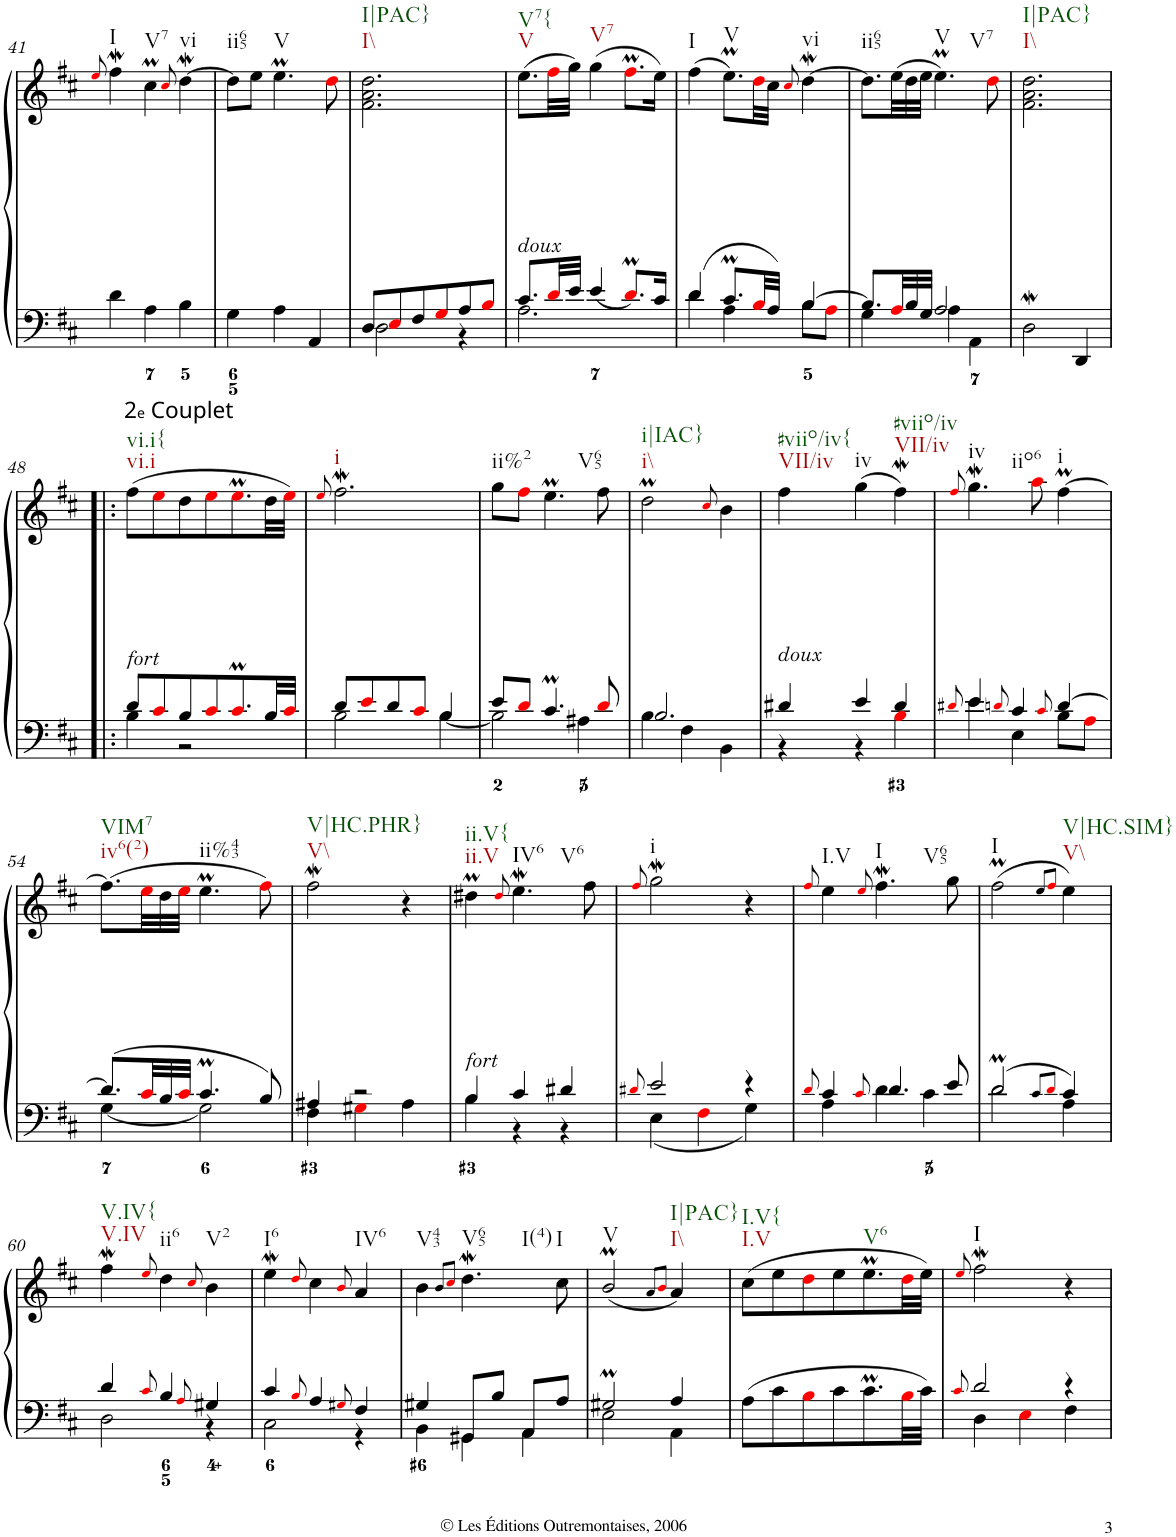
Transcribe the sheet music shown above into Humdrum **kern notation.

**kern	**kern
*part1	*part1
*staff2	*staff1
*I"Clavecin	*
!!LO:PB:g=z
*clefF4	*clefG2
*k[f#c#]	*k[f#c#]
*D:	*D:
*M3/4	*M3/4
=41	=41
.	8qeei/
!	!LO:TX:b:t=I
4d\	4ff#W\
!	!LO:TX:b:t=V7
4A\	4cc#m\
.	8qcc#i/
!	!LO:TX:b:t=vi
4B\	[4ddw\
=42	=42
!	!LO:TX:b:t=ii65
4G\	8dd\L]
.	8ee\J
!	!LO:TX:b:t=V
4A\	4.eeM\
4AA/	.
.	8ddi\
=43	=43
*^	*
!	!	!LO:TX:b:t=I\\
!	!	!LO:TX:b:t=I|PAC}
8D/L	2D\	2.f#\ 2.a\ 2.dd\
8Ei/	.	.
8F#/	.	.
8Gi/	.	.
8A/	4r	.
8Bi/J	.	.
=44	=44	=44
!	!	!LO:TX:b:i:t=doux
!	!	!LO:TX:b:t=V
!	!	!LO:TX:b:t=V7{
8.c#/L	2.A\	(>8.ee\L
32di/LL	.	32ff#i\LL
32e/JJJ	.	32gg\JJJ)
!	!	!LO:TX:b:t=V7
4e/	.	(>4gg\
8.dMi/L	.	8.ff#mi\L
16c#/Jk	.	16ee\Jk)
=45	=45	=45
!	!	!LO:TX:b:t=I
4d/	4d\	(>4ff#\
!	!	!LO:TX:b:t=V
8.c#m/L	4A\	8.eeM\L)
32Bi/LL	.	32ddi\LL
32A/JJJ	.	32cc#\JJJ
.	.	8qcc#i/
!	!	!LO:TX:b:t=vi
[>4B/	8B\L	[4ddw\
.	8Ai\J	.
=46	=46	=46
!	!	!LO:TX:b:t=ii65
8.B/L]	4G\	8.dd\L]
*Xtuplet	*	*Xtuplet
48Ai/LL	.	(>48ee\LL
48B/	.	48dd\
48G/JJJ	.	48ee\JJJ
!	!	!LO:TX:b:t=V
!	!	!LO:TX:b:t=V7
2A/	4A\	4.eeM\)
.	4AA\	.
.	.	8ddi\
*v	*v	*
=47	=47
!	!LO:TX:b:t=I\\
!	!LO:TX:b:t=I|PAC}
2Dw\	2.f#\ 2.a\ 2.dd\
4DD/	.
!!LO:LB:g=z
=48!|:	=48!|:
*^	*
!	!	!LO:TX:a:t=2
!	!	!LO:TX:a:t=e
!	!	!LO:TX:a:t=Couplet
!	!	!LO:TX:b:i:t=fort
!	!	!LO:TX:b:t=vi.i
!	!	!LO:TX:b:t=vi.i{
8d/L	4B\	(>8ff#\L
8c#i/	.	8eei\
8B/	2r	8dd\
8c#i/	.	8eei\
8.c#mi/	.	8.eeMi\
32B/LL	.	32dd\LL
32c#i/JJJ	.	32eei\JJJ)
=49	=49	=49
.	.	8qeei/
!	!	!LO:TX:b:t=i
8d/L	2B\	2.ff#W\
8ei/	.	.
8d/	.	.
8c#i/J	.	.
4B/	[<4B\	.
=50	=50	=50
!	!	!LO:TX:b:t=ii%2
8e/L	2B\]	8gg\L
8di/J	.	8ff#i\J
!	!	!LO:TX:b:t=V65
4.c#m/	.	4.eeM\
.	4A#X\	.
8di/	.	8ff#\
=51	=51	=51
!	!	!LO:TX:b:t=i\\
!	!	!LO:TX:b:t=i|IAC}
2.B/	4B\	2ddM\
.	4F#\	.
.	.	8qcc#i/
.	4BB\	4b\
=52	=52	=52
!	!	!LO:TX:b:i:t=doux
!	!	!LO:TX:b:t=VII/iv
!	!	!LO:TX:b:t=#viio/iv{
4d#X/	4r	4ff#\
!	!	!LO:TX:b:t=iv
4e/	4r	(>4gg\
!	!	!LO:TX:b:t=VII/iv
!	!	!LO:TX:b:t=#viio/iv
4d#/	4Bi\	4ff#W\)
=53	=53	=53
8qd#Xi/	.	8qff#i/
!	!	!LO:TX:b:t=iv
!	!	!LO:TX:b:t=iio6
4e/	4e\	4.ggw\
8qdni/	.	.
4c#/	4E\	.
.	.	8aai\
8qc#i/	.	.
!	!	!LO:TX:b:t=i
[>4d/	8B\L	[4ff#m\
.	8Ai\J	.
!!LO:LB:g=z
=54	=54	=54
!	!	!LO:TX:b:t=iv6(2)
!	!	!LO:TX:b:t=VIM7
8.d/L]	[<4G\	(>8.ff#\L]
48c#i/LL	.	48eei\LL
48B/	.	48dd\
48c#i/JJJ	.	48eei\JJJ
!	!	!LO:TX:b:t=ii%43
4.c#m/	2G\]	4.eeM\
8B/	.	8ff#i\)
=55	=55	=55
!	!	!LO:TX:b:t=V\\
!	!	!LO:TX:b:t=V|HC.PHR}
4A#X/	4F#\	2ff#W\
2r	4G#Xi\	.
.	4A#\	4r
=56	=56	=56
!	!	!LO:TX:b:i:t=fort
!	!	!LO:TX:b:t=ii.V
!	!	!LO:TX:b:t=ii.V{
4B/	4B\	4dd#Xm\
.	.	8qdd#i/
!	!	!LO:TX:b:t=IV6
!	!	!LO:TX:b:t=V6
4c#/	4r	4.eeW\
4d#X/	4r	.
.	.	8ff#\
=57	=57	=57
8qd#Xi/	.	8qff#i/
!	!	!LO:TX:b:t=i
2e/	4E\	2ggw\
.	4F#i\	.
4r	4G\	4r
=58	=58	=58
8qdi/	.	8qff#i/
!	!	!LO:TX:b:t=I.V
4c#/	4A\	4ee\
8qc#i/	.	8qeei/
!	!	!LO:TX:b:t=I
!	!	!LO:TX:b:t=V65
4.d/	4d\	4.ff#W\
.	4c#\	.
8e/	.	8gg\
=59	=59	=59
!	!	!LO:TX:b:t=I
2dM/	2d\	(>2ff#m\
8qc#/L	.	8qee/L
8qdi/J	.	8qff#i/J
!	!	!LO:TX:b:t=V\\
!	!	!LO:TX:b:t=V|HC.SIM}
4c#/	4A\	4ee\)
!!LO:LB:g=z
=60	=60	=60
!	!	!LO:TX:b:t=V.IV
!	!	!LO:TX:b:t=V.IV{
4d/	2D\	4ff#W\
8qc#i/	.	8qeei/
!	!	!LO:TX:b:t=ii6
4B/	.	4dd\
8qAi/	.	8qcc#i/
!	!	!LO:TX:b:t=V2
4G#X/	4r	4b\
=61	=61	=61
!	!	!LO:TX:b:t=I6
4c#/	2C#\	4eeW\
8qBi/	.	8qddi/
4A/	.	4cc#\
8qG#Xi/	.	8qbi/
!	!	!LO:TX:b:t=IV6
4F#/	4r	4a/
=62	=62	=62
!	!	!LO:TX:b:t=V43
4G#X/	4BB\	4b\
.	.	8qb/L
.	.	8qcc#i/J
!	!	!LO:TX:b:t=V65
!	!	!LO:TX:b:t=I(4)
8GG#X/L	4GG#\	4.ddw\
8B/J	.	.
8AA/L	4AA\	.
!	!	!LO:TX:b:t=I
8A/J	.	8cc#\
=63	=63	=63
!	!	!LO:TX:b:t=V
2G#Xm/	2E\	(<2bM/
.	.	8qa/L
.	.	8qbi/J
!	!	!LO:TX:b:t=I\\
!	!	!LO:TX:b:t=I|PAC}
4A/	4AA\	4a/)
=64	=64	=64
!	!	!LO:TX:b:t=I.V
!	!	!LO:TX:b:t=I.V{
*v	*v	*
8A\L	(>8cc#\L
8c#\	8ee\
8Bi\	8ddi\
8c#\	8ee\
!	!LO:TX:b:t=V6
8.c#m\	8.eeM\
32Bi\LL	32ddi\LL
32c#\JJJ	32ee\JJJ)
=65	=65
8qc#i/	8qeei/
*^	*
!	!	!LO:TX:b:t=I
2d/	4D\	2ff#W\
.	4Ei\	.
4r	4F#\	4r
*v	*v	*
=	=
*-	*-
